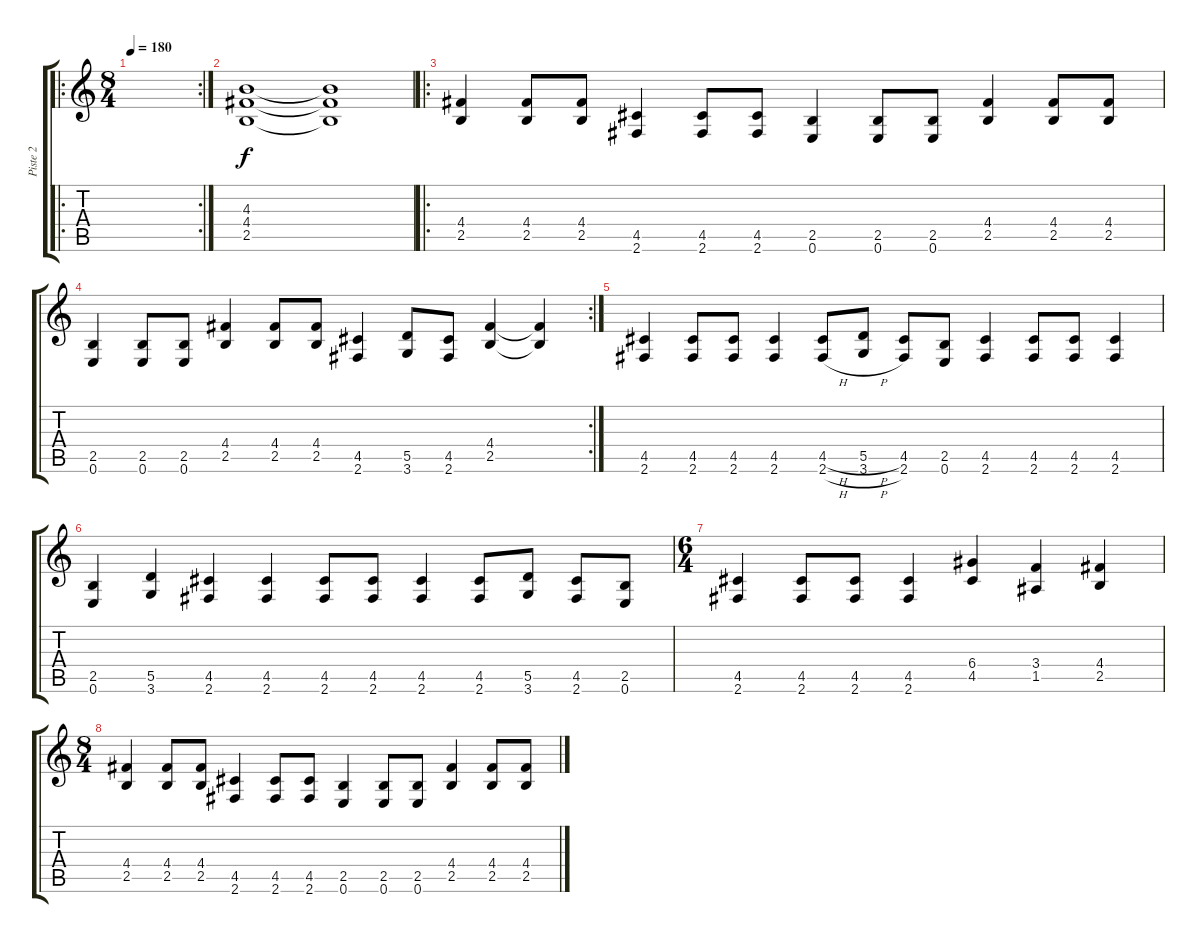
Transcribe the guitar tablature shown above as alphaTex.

\track ("Piste 2" "Piste 2") {instrument distortionguitar}
\staff {score tabs}
\tuning (E4 B3 G3 D3 A2 E2) {hide}
\ro
\rc 2
\ts (8 4)
\tempo 180
\clef g2
\ks c
|
(4.3 4.4 2.5).1 (4.3{t} 4.4{t} 2.5{t}).1 |
\ro
(4.4 2.5).4 (4.4 2.5).8 (4.4 2.5).8 (4.5 2.6).4 (4.5 2.6).8 (4.5 2.6).8 (2.5 0.6).4 (2.5 0.6).8 (2.5 0.6).8 (4.4 2.5).4 (4.4 2.5).8 (4.4 2.5).8 |
\rc 2
(2.5 0.6).4 (2.5 0.6).8 (2.5 0.6).8 (4.4 2.5).4 (4.4 2.5).8 (4.4 2.5).8 (4.5 2.6).4 (5.5 3.6).8 (4.5 2.6).8 (4.4 2.5).4 (4.4{t} 2.5{t}).4 |
(4.5 2.6).4 (4.5 2.6).8 (4.5 2.6).8 (4.5 2.6).4 (4.5{h} 2.6{h}).8 (5.5{h} 3.6{h}).8 (4.5 2.6).8 (2.5 0.6).8 (4.5 2.6).4 (4.5 2.6).8 (4.5 2.6).8 (4.5 2.6).4 |
(2.5 0.6).4 (5.5 3.6).4 (4.5 2.6).4 (4.5 2.6).4 (4.5 2.6).8 (4.5 2.6).8 (4.5 2.6).4 (4.5 2.6).8 (5.5 3.6).8 (4.5 2.6).8 (2.5 0.6).8 |
\ts (6 4)
(4.5 2.6).4 (4.5 2.6).8 (4.5 2.6).8 (4.5 2.6).4 (6.4 4.5).4 (3.4 1.5).4 (4.4 2.5).4 |
\ts (8 4)
(4.4 2.5).4 (4.4 2.5).8 (4.4 2.5).8 (4.5 2.6).4 (4.5 2.6).8 (4.5 2.6).8 (2.5 0.6).4 (2.5 0.6).8 (2.5 0.6).8 (4.4 2.5).4 (4.4 2.5).8 (4.4 2.5).8
